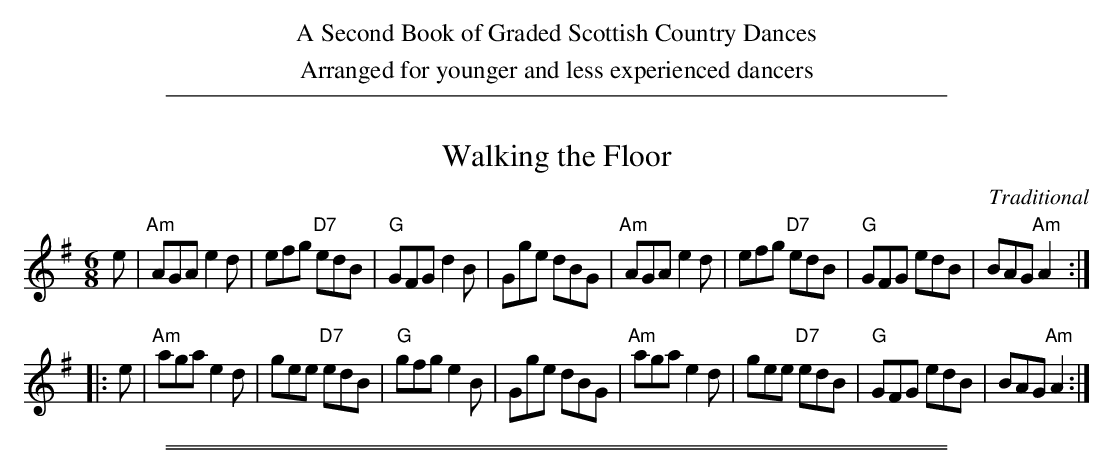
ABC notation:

X:1
T: Walking the Floor
C:Traditional
M:6/8
L:1/8
K:Ador
e |\
"Am"AGA e2d | efg "D7"edB | "G"GFG d2B | Gge dBG |\
"Am"AGA e2d | efg "D7"edB | "G"GFG edB | BAG "Am"A2 :|
|: e |\
"Am"aga e2d | gee "D7"edB | "G"gfg e2B | Gge dBG |\
"Am"aga e2d | gee "D7"edB | "G"GFG edB | BAG "Am"A2 :|
